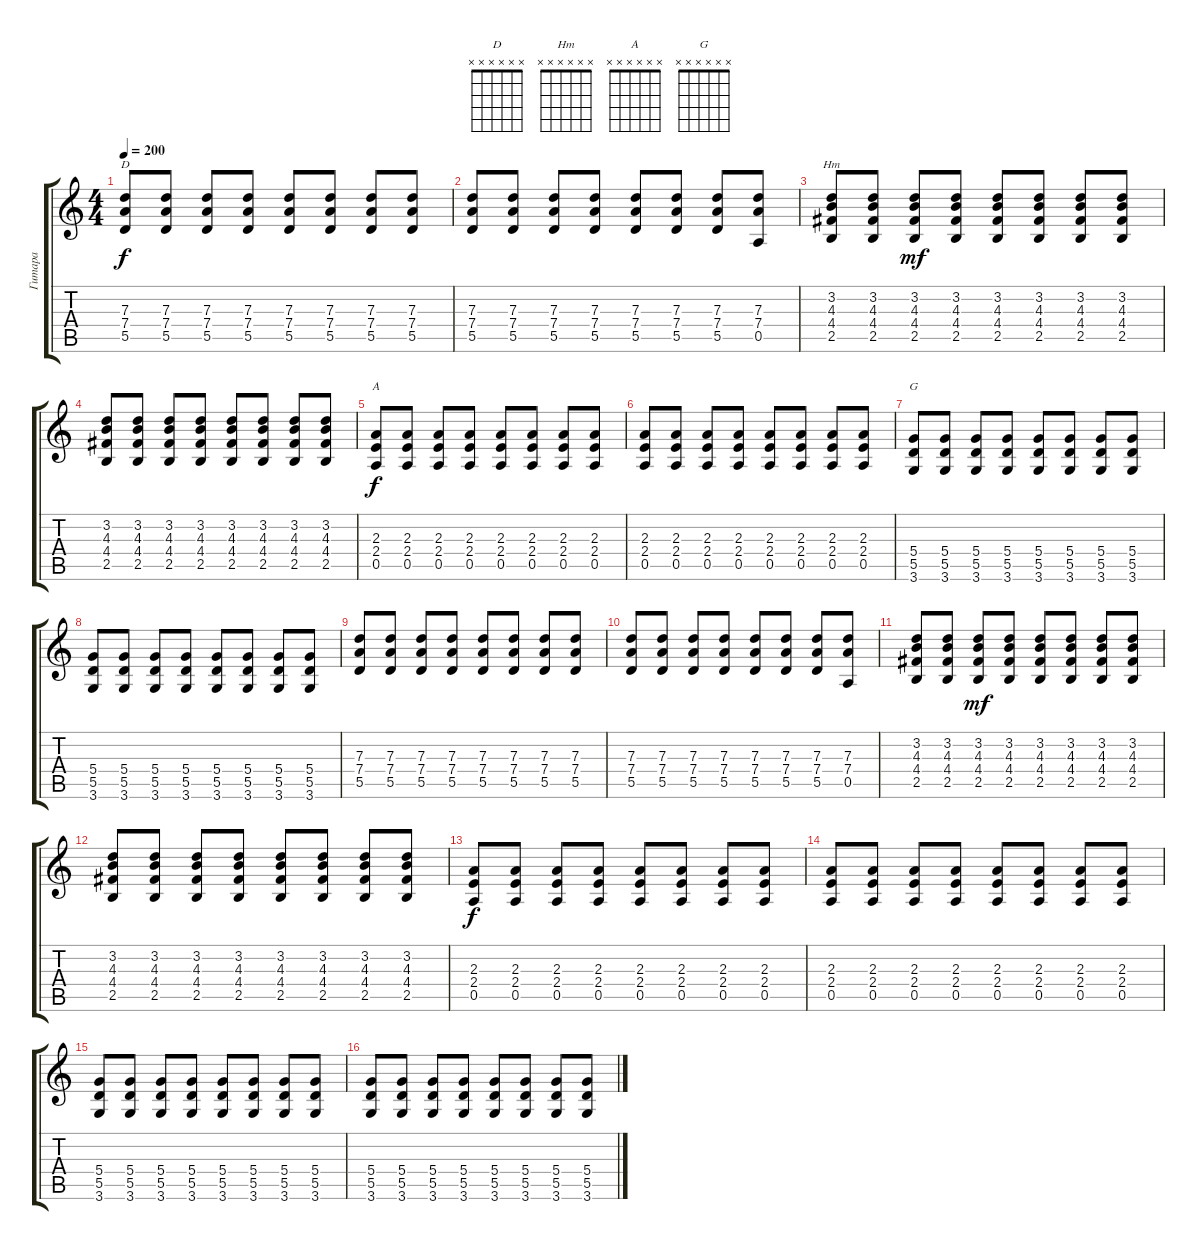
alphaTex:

\track ("Гитара" "Гитара") {instrument distortionguitar}
\staff {score tabs}
\tuning (E4 B3 G3 D3 A2 E2) {hide}
\chord ("D" x x x x x x)
\chord ("Hm" x x x x x x)
\chord ("A" x x x x x x)
\chord ("G" x x x x x x)
\ts (4 4)
\tempo 200
\clef g2
\ks c
(7.3 7.4 5.5).8{ch "D" dy f} (7.3 7.4 5.5).8 (7.3 7.4 5.5).8 (7.3 7.4 5.5).8 (7.3 7.4 5.5).8 (7.3 7.4 5.5).8 (7.3 7.4 5.5).8 (7.3 7.4 5.5).8 |
(7.3 7.4 5.5).8 (7.3 7.4 5.5).8 (7.3 7.4 5.5).8 (7.3 7.4 5.5).8 (7.3 7.4 5.5).8 (7.3 7.4 5.5).8 (7.3 7.4 5.5).8 (7.3 7.4 0.5).8 |
(3.2 4.3 4.4 2.5).8{ch "Hm"} (3.2 4.3 4.4 2.5).8 (3.2 4.3 4.4 2.5).8{dy mf} (3.2 4.3 4.4 2.5).8 (3.2 4.3 4.4 2.5).8 (3.2 4.3 4.4 2.5).8 (3.2 4.3 4.4 2.5).8 (3.2 4.3 4.4 2.5).8 |
(3.2 4.3 4.4 2.5).8 (3.2 4.3 4.4 2.5).8 (3.2 4.3 4.4 2.5).8 (3.2 4.3 4.4 2.5).8 (3.2 4.3 4.4 2.5).8 (3.2 4.3 4.4 2.5).8 (3.2 4.3 4.4 2.5).8 (3.2 4.3 4.4 2.5).8 |
(2.3 2.4 0.5).8{ch "A" dy f} (2.3 2.4 0.5).8 (2.3 2.4 0.5).8 (2.3 2.4 0.5).8 (2.3 2.4 0.5).8 (2.3 2.4 0.5).8 (2.3 2.4 0.5).8 (2.3 2.4 0.5).8 |
(2.3 2.4 0.5).8 (2.3 2.4 0.5).8 (2.3 2.4 0.5).8 (2.3 2.4 0.5).8 (2.3 2.4 0.5).8 (2.3 2.4 0.5).8 (2.3 2.4 0.5).8 (2.3 2.4 0.5).8 |
(5.4 5.5 3.6).8{ch "G"} (5.4 5.5 3.6).8 (5.4 5.5 3.6).8 (5.4 5.5 3.6).8 (5.4 5.5 3.6).8 (5.4 5.5 3.6).8 (5.4 5.5 3.6).8 (5.4 5.5 3.6).8 |
(5.4 5.5 3.6).8 (5.4 5.5 3.6).8 (5.4 5.5 3.6).8 (5.4 5.5 3.6).8 (5.4 5.5 3.6).8 (5.4 5.5 3.6).8 (5.4 5.5 3.6).8 (5.4 5.5 3.6).8 |
(7.3 7.4 5.5).8 (7.3 7.4 5.5).8 (7.3 7.4 5.5).8 (7.3 7.4 5.5).8 (7.3 7.4 5.5).8 (7.3 7.4 5.5).8 (7.3 7.4 5.5).8 (7.3 7.4 5.5).8 |
(7.3 7.4 5.5).8 (7.3 7.4 5.5).8 (7.3 7.4 5.5).8 (7.3 7.4 5.5).8 (7.3 7.4 5.5).8 (7.3 7.4 5.5).8 (7.3 7.4 5.5).8 (7.3 7.4 0.5).8 |
(3.2 4.3 4.4 2.5).8 (3.2 4.3 4.4 2.5).8 (3.2 4.3 4.4 2.5).8{dy mf} (3.2 4.3 4.4 2.5).8 (3.2 4.3 4.4 2.5).8 (3.2 4.3 4.4 2.5).8 (3.2 4.3 4.4 2.5).8 (3.2 4.3 4.4 2.5).8 |
(3.2 4.3 4.4 2.5).8 (3.2 4.3 4.4 2.5).8 (3.2 4.3 4.4 2.5).8 (3.2 4.3 4.4 2.5).8 (3.2 4.3 4.4 2.5).8 (3.2 4.3 4.4 2.5).8 (3.2 4.3 4.4 2.5).8 (3.2 4.3 4.4 2.5).8 |
(2.3 2.4 0.5).8{dy f} (2.3 2.4 0.5).8 (2.3 2.4 0.5).8 (2.3 2.4 0.5).8 (2.3 2.4 0.5).8 (2.3 2.4 0.5).8 (2.3 2.4 0.5).8 (2.3 2.4 0.5).8 |
(2.3 2.4 0.5).8 (2.3 2.4 0.5).8 (2.3 2.4 0.5).8 (2.3 2.4 0.5).8 (2.3 2.4 0.5).8 (2.3 2.4 0.5).8 (2.3 2.4 0.5).8 (2.3 2.4 0.5).8 |
(5.4 5.5 3.6).8 (5.4 5.5 3.6).8 (5.4 5.5 3.6).8 (5.4 5.5 3.6).8 (5.4 5.5 3.6).8 (5.4 5.5 3.6).8 (5.4 5.5 3.6).8 (5.4 5.5 3.6).8 |
(5.4 5.5 3.6).8 (5.4 5.5 3.6).8 (5.4 5.5 3.6).8 (5.4 5.5 3.6).8 (5.4 5.5 3.6).8 (5.4 5.5 3.6).8 (5.4 5.5 3.6).8 (5.4 5.5 3.6).8
